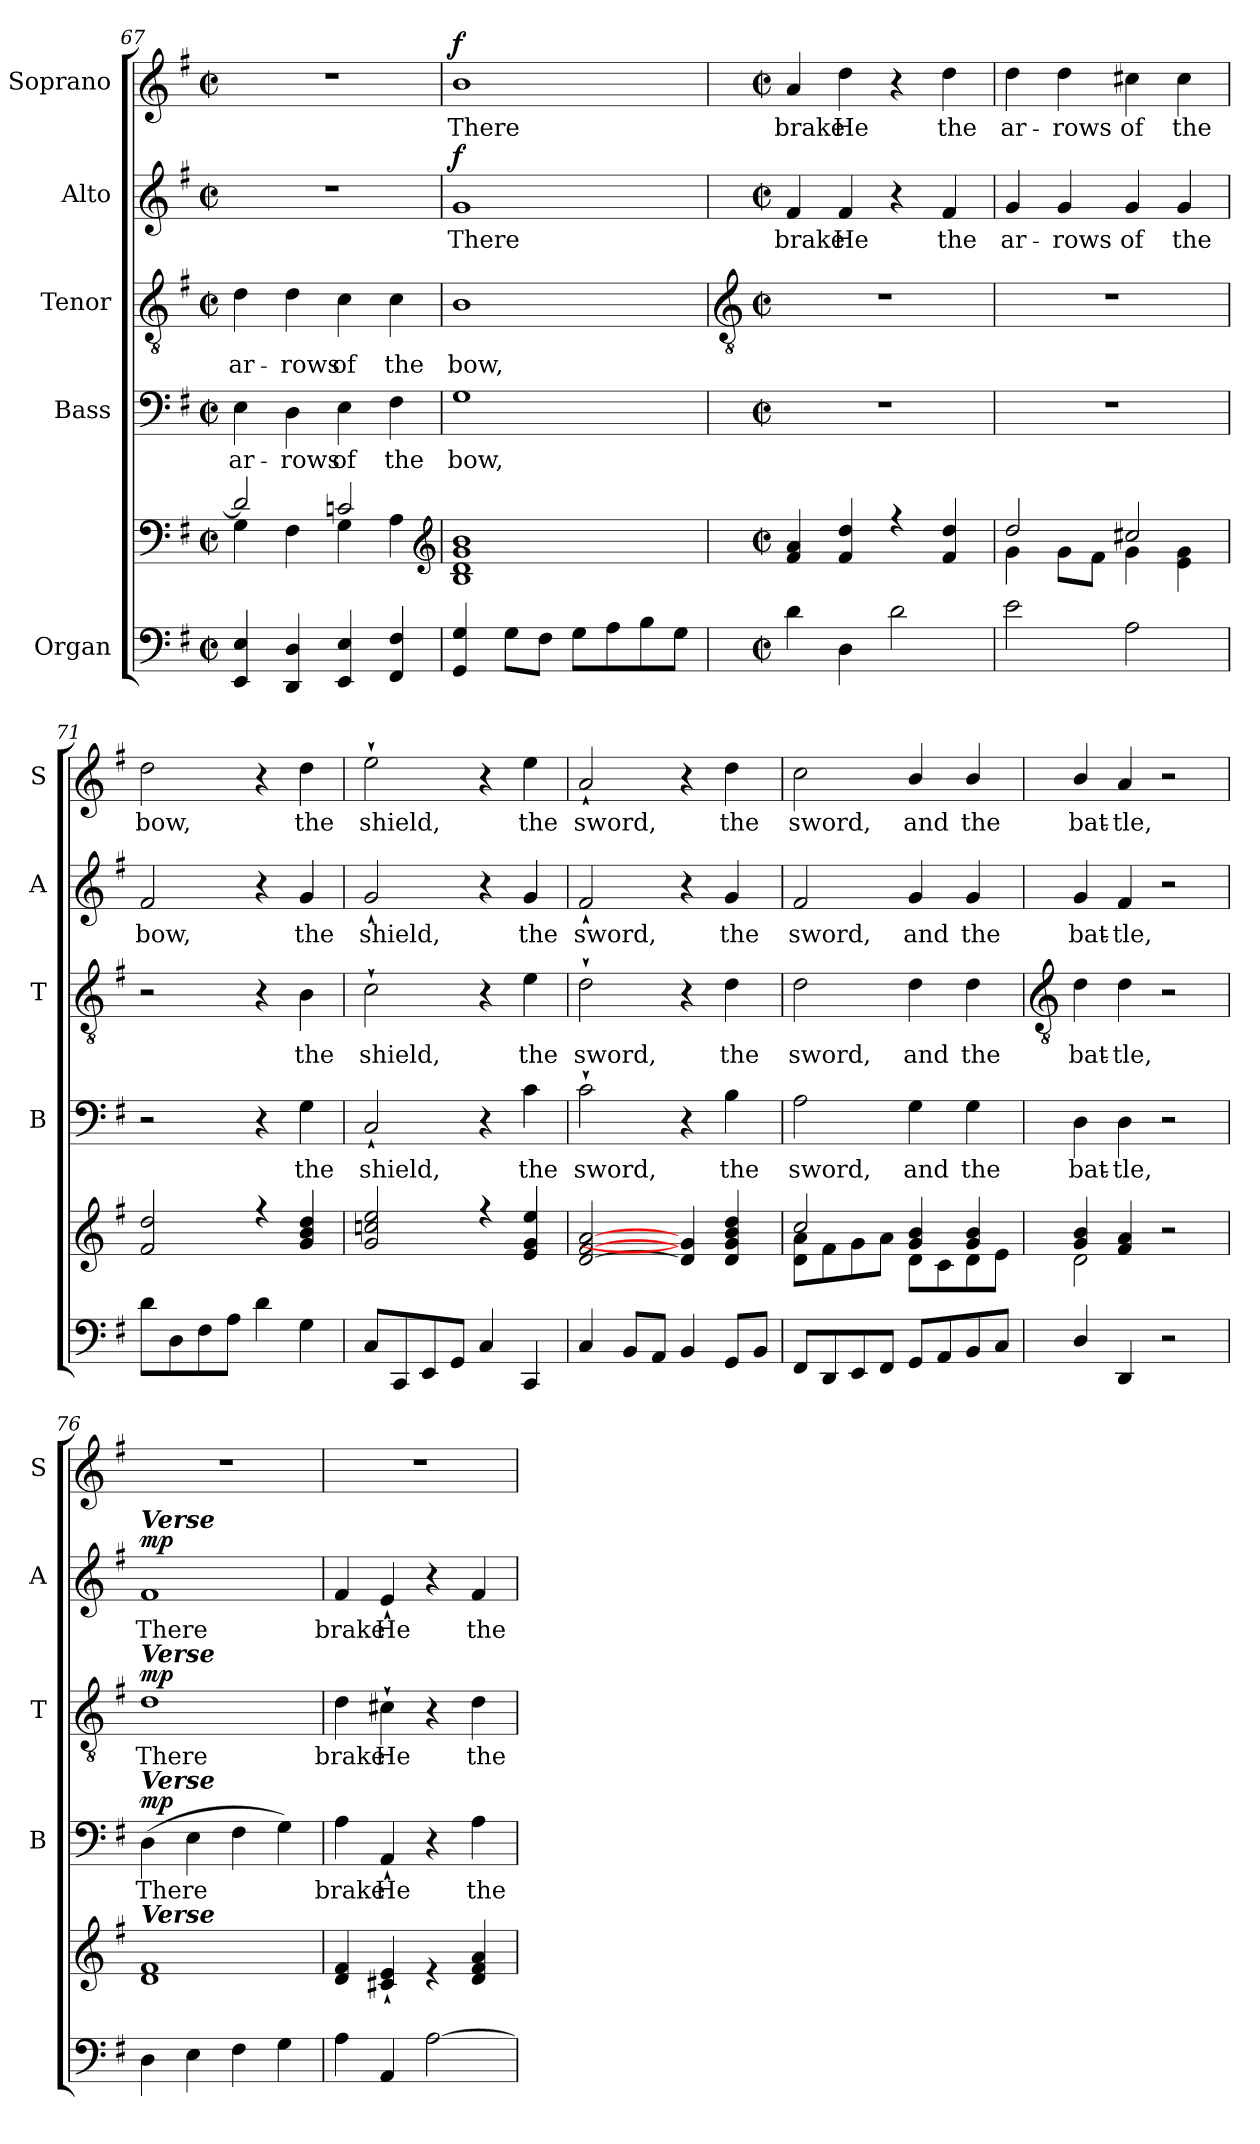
**kern	**kern	**dynam	**kern	**text	**dynam	**kern	**text	**dynam	**kern	**text	**dynam	**kern	**text	**dynam
*part5	*part5	*part5	*part4	*part4	*part4	*part3	*part3	*part3	*part2	*part2	*part2	*part1	*part1	*part1
*staff6	*staff5	*staff5/6	*staff4	*staff4	*staff4	*staff3	*staff3	*staff3	*staff2	*staff2	*staff2	*staff1	*staff1	*staff1
*I"Organ	*	*	*I"Bass	*	*	*I"Tenor	*	*	*I"Alto	*	*	*I"Soprano	*	*
*	*	*	*I'B	*	*	*I'T	*	*	*I'A	*	*	*I'S	*	*
*clefF4	*clefF4	*	*clefF4	*	*	*clefGv2	*	*	*clefG2	*	*	*clefG2	*	*
*k[f#]	*k[f#]	*	*k[f#]	*	*	*k[f#]	*	*	*k[f#]	*	*	*k[f#]	*	*
*G:	*G:	*	*G:	*	*	*G:	*	*	*G:	*	*	*G:	*	*
*M2/2	*M2/2	*	*M2/2	*	*	*M2/2	*	*	*M2/2	*	*	*M2/2	*	*
*met(c|)	*met(c|)	*	*met(c|)	*	*	*met(c|)	*	*	*met(c|)	*	*	*met(c|)	*	*
=67	=67	=67	=67	=67	=67	=67	=67	=67	=67	=67	=67	=67	=67	=67
*	*^	*	*	*	*	*	*	*	*	*	*	*	*	*
!	!	!	!	!	!LO:LY:b	!	!	!LO:LY:b	!	!	!	!	!	!	!
4EE 4E	2d/]	4G\	.	4E	ar-	.	4d	ar-	.	1r	.	.	1r	.	.
!	!	!	!	!	!LO:LY:b	!	!	!LO:LY:b	!	!	!	!	!	!	!
4DD 4D	.	4F#\	.	4D	-rows	.	4d	-rows	.	.	.	.	.	.	.
!	!	!	!	!	!LO:LY:b	!	!	!LO:LY:b	!	!	!	!	!	!	!
4EE 4E	2cn/	4G\	.	4E	of	.	4c	of	.	.	.	.	.	.	.
!	!	!	!	!	!LO:LY:b	!	!	!LO:LY:b	!	!	!	!	!	!	!
4FF# 4F#	.	4A\	.	4F#	the	.	4c	the	.	.	.	.	.	.	.
*	*clefG2	*	*	*	*	*	*	*	*	*	*	*	*	*	*
=68	=68	=68	=68	=68	=68	=68	=68	=68	=68	=68	=68	=68	=68	=68	=68
!	!	!	!	!	!LO:LY:b	!	!	!LO:LY:b	!	!	!LO:LY:b	!LO:DY:b	!	!LO:LY:b	!LO:DY:b
4GG 4G	1B 1d 1g 1b	1ryy	.	1G	bow,	.	1B	bow,	.	1g	There	f	1b	There	f
8GL	.	.	.	.	.	.	.	.	.	.	.	.	.	.	.
8F#J	.	.	.	.	.	.	.	.	.	.	.	.	.	.	.
8GL	.	.	.	.	.	.	.	.	.	.	.	.	.	.	.
8A	.	.	.	.	.	.	.	.	.	.	.	.	.	.	.
8B	.	.	.	.	.	.	.	.	.	.	.	.	.	.	.
8GJ	.	.	.	.	.	.	.	.	.	.	.	.	.	.	.
!!LO:LB:g=z
=69	=69	=69	=69	=69	=69	=69	=69	=69	=69	=69	=69	=69	=69	=69	=69
*	*	*	*	*	*	*	*clefGv2	*	*	*	*	*	*	*	*
*M2/2	*M2/2	*	*	*M2/2	*	*	*M2/2	*	*	*M2/2	*	*	*M2/2	*	*
*met(c|)	*met(c|)	*	*	*met(c|)	*	*	*met(c|)	*	*	*met(c|)	*	*	*met(c|)	*	*
!	!	!	!	!	!	!	!	!	!	!	!LO:LY:b	!	!	!LO:LY:b	!
4d	4f# 4a	1ryy	.	1r	.	.	1r	.	.	4f#	brake	.	4a	brake	.
!	!	!	!	!	!	!	!	!	!	!	!LO:LY:b	!	!	!LO:LY:b	!
4D	4f# 4dd	.	.	.	.	.	.	.	.	4f#	He	.	4dd	He	.
2d	4r	.	.	.	.	.	.	.	.	4r	.	.	4r	.	.
!	!	!	!	!	!	!	!	!	!	!	!LO:LY:b	!	!	!LO:LY:b	!
.	4f# 4dd	.	.	.	.	.	.	.	.	4f#	the	.	4dd	the	.
=70	=70	=70	=70	=70	=70	=70	=70	=70	=70	=70	=70	=70	=70	=70	=70
!	!	!	!	!	!	!	!	!	!	!	!LO:LY:b	!	!	!LO:LY:b	!
2e	2dd/	4g\	.	1r	.	.	1r	.	.	4g	ar-	.	4dd	ar-	.
!	!	!	!	!	!	!	!	!	!	!	!LO:LY:b	!	!	!LO:LY:b	!
.	.	8g\L	.	.	.	.	.	.	.	4g	-rows	.	4dd	-rows	.
.	.	8f#\J	.	.	.	.	.	.	.	.	.	.	.	.	.
!	!	!	!	!	!	!	!	!	!	!	!LO:LY:b	!	!	!LO:LY:b	!
2A	2cc#X/	4g\	.	.	.	.	.	.	.	4g	of	.	4cc#X	of	.
!	!	!	!	!	!	!	!	!	!	!	!LO:LY:b	!	!	!LO:LY:b	!
.	.	4e\ 4g\	.	.	.	.	.	.	.	4g	the	.	4cc#	the	.
=71	=71	=71	=71	=71	=71	=71	=71	=71	=71	=71	=71	=71	=71	=71	=71
!	!	!	!	!	!	!	!	!	!	!	!LO:LY:b	!	!	!LO:LY:b	!
8dL	2f# 2dd	1ryy	.	2r	.	.	2r	.	.	2f#	bow,	.	2dd	bow,	.
8D	.	.	.	.	.	.	.	.	.	.	.	.	.	.	.
8F#	.	.	.	.	.	.	.	.	.	.	.	.	.	.	.
8AJ	.	.	.	.	.	.	.	.	.	.	.	.	.	.	.
4d	4r	.	.	4r	.	.	4r	.	.	4r	.	.	4r	.	.
!	!	!	!	!	!LO:LY:b	!	!	!LO:LY:b	!	!	!LO:LY:b	!	!	!LO:LY:b	!
4G	4g 4b 4dd	.	.	4G	the	.	4B	the	.	4g	the	.	4dd	the	.
=72	=72	=72	=72	=72	=72	=72	=72	=72	=72	=72	=72	=72	=72	=72	=72
!	!	!	!	!	!LO:LY:b	!	!	!LO:LY:b	!	!	!LO:LY:b	!	!	!LO:LY:b	!
8CL	2g 2ccn 2ee	1ryy	.	2C`	shield,	.	2c`	shield,	.	2g`	shield,	.	2ee`	shield,	.
8CC	.	.	.	.	.	.	.	.	.	.	.	.	.	.	.
8EE	.	.	.	.	.	.	.	.	.	.	.	.	.	.	.
8GGJ	.	.	.	.	.	.	.	.	.	.	.	.	.	.	.
4C	4r	.	.	4r	.	.	4r	.	.	4r	.	.	4r	.	.
!	!	!	!	!	!LO:LY:b	!	!	!LO:LY:b	!	!	!LO:LY:b	!	!	!LO:LY:b	!
4CC	4e 4g 4ee	.	.	4c	the	.	4e	the	.	4g	the	.	4ee	the	.
=73	=73	=73	=73	=73	=73	=73	=73	=73	=73	=73	=73	=73	=73	=73	=73
!	!	!	!	!	!LO:LY:b	!	!	!LO:LY:b	!	!	!LO:LY:b	!	!	!LO:LY:b	!
4C	[2d [2f# [2a	1ryy	.	2c`	sword,	.	2d`	sword,	.	2f#`	sword,	.	2a`	sword,	.
8BBL	.	.	.	.	.	.	.	.	.	.	.	.	.	.	.
8AAJ	.	.	.	.	.	.	.	.	.	.	.	.	.	.	.
4BB	4d] 4g]	.	.	4r	.	.	4r	.	.	4r	.	.	4r	.	.
!	!	!	!	!	!LO:LY:b	!	!	!LO:LY:b	!	!	!LO:LY:b	!	!	!LO:LY:b	!
8GGL	4d 4g 4b 4dd	.	.	4B	the	.	4d	the	.	4g	the	.	4dd	the	.
8BBJ	.	.	.	.	.	.	.	.	.	.	.	.	.	.	.
=74	=74	=74	=74	=74	=74	=74	=74	=74	=74	=74	=74	=74	=74	=74	=74
!	!	!	!	!	!LO:LY:b	!	!	!LO:LY:b	!	!	!LO:LY:b	!	!	!LO:LY:b	!
8FF#L	2cc/	8d\ 8a\L	.	2A	sword,	.	2d	sword,	.	2f#	sword,	.	2cc	sword,	.
8DD	.	8f#\	.	.	.	.	.	.	.	.	.	.	.	.	.
8EE	.	8g\	.	.	.	.	.	.	.	.	.	.	.	.	.
8FF#J	.	8a\J	.	.	.	.	.	.	.	.	.	.	.	.	.
!	!	!	!	!	!LO:LY:b	!	!	!LO:LY:b	!	!	!LO:LY:b	!	!	!LO:LY:b	!
8GGL	4g/ 4b/	8d\L	.	4G\	and	.	4d\	and	.	4g/	and	.	4b/	and	.
8AA	.	8c\	.	.	.	.	.	.	.	.	.	.	.	.	.
!	!	!	!	!	!LO:LY:b	!	!	!LO:LY:b	!	!	!LO:LY:b	!	!	!LO:LY:b	!
8BB	4g/ 4b/	8d\	.	4G\	the	.	4d\	the	.	4g/	the	.	4b/	the	.
8CJ	.	8e\J	.	.	.	.	.	.	.	.	.	.	.	.	.
!!LO:LB:g=z
=75	=75	=75	=75	=75	=75	=75	=75	=75	=75	=75	=75	=75	=75	=75	=75
*	*	*	*	*	*	*	*clefGv2	*	*	*	*	*	*	*	*
!	!	!	!	!	!LO:LY:b	!	!	!LO:LY:b	!	!	!LO:LY:b	!	!	!LO:LY:b	!
4D/	4g/ 4b/	2d\	.	4D\	bat-	.	4d\	bat-	.	4g/	bat-	.	4b/	bat-	.
!	!	!	!	!	!LO:LY:b	!	!	!LO:LY:b	!	!	!LO:LY:b	!	!	!LO:LY:b	!
4DD	4f# 4a	.	.	4D	-tle,	.	4d	-tle,	.	4f#	-tle,	.	4a	-tle,	.
2r	2r	2ryy	.	2r	.	.	2r	.	.	2r	.	.	2r	.	.
=76	=76	=76	=76	=76	=76	=76	=76	=76	=76	=76	=76	=76	=76	=76	=76
!	!	!	!	!	!	!	!	!	!	!LO:TX:a:Bi:t=Verse	!	!	!	!	!
!	!	!	!	!	!	!	!LO:TX:a:Bi:t=Verse	!	!	!	!	!	!	!	!
!	!	!	!	!LO:TX:a:Bi:t=Verse	!	!	!	!	!	!	!	!	!	!	!
!	!LO:TX:a:Bi:t=Verse	!	!	!	!	!	!	!	!	!	!	!	!	!	!
!	!	!	!LO:DY:b=2	!	!LO:LY:b	!	!	!LO:LY:b	!	!	!LO:LY:b	!	!	!	!
!	!	!	!LO:DY:n=1:b	!	!	!LO:DY:b	!	!	!LO:DY:b	!	!	!LO:DY:b	!	!	!
4D\	1ryy	1d\ 1f#\	mp mp	(>4D	There	mp	1d	There	mp	1f#	There	mp	1r	.	.
4E	.	.	.	4E	.	.	.	.	.	.	.	.	.	.	.
4F#	.	.	.	4F#	.	.	.	.	.	.	.	.	.	.	.
4G	.	.	.	4G)	.	.	.	.	.	.	.	.	.	.	.
=77	=77	=77	=77	=77	=77	=77	=77	=77	=77	=77	=77	=77	=77	=77	=77
!	!	!	!	!	!LO:LY:b	!	!	!LO:LY:b	!	!	!LO:LY:b	!	!	!	!
4A	1ryy	4d/ 4f#/	.	4A	brake	.	4d	brake	.	4f#	brake	.	1r	.	.
!	!	!	!	!	!LO:LY:b	!	!	!LO:LY:b	!	!	!LO:LY:b	!	!	!	!
4AA	.	4c#X/` 4e/`	.	4AA`	He	.	4c#X`	He	.	4e`	He	.	.	.	.
[2A	.	4r	.	4r	.	.	4r	.	.	4r	.	.	.	.	.
!	!	!	!	!	!LO:LY:b	!	!	!LO:LY:b	!	!	!LO:LY:b	!	!	!	!
.	.	4d/ 4f#/ 4a/	.	4A	the	.	4d	the	.	4f#	the	.	.	.	.
*	*v	*v	*	*	*	*	*	*	*	*	*	*	*	*	*
=	=	=	=	=	=	=	=	=	=	=	=	=	=	=
*-	*-	*-	*-	*-	*-	*-	*-	*-	*-	*-	*-	*-	*-	*-
